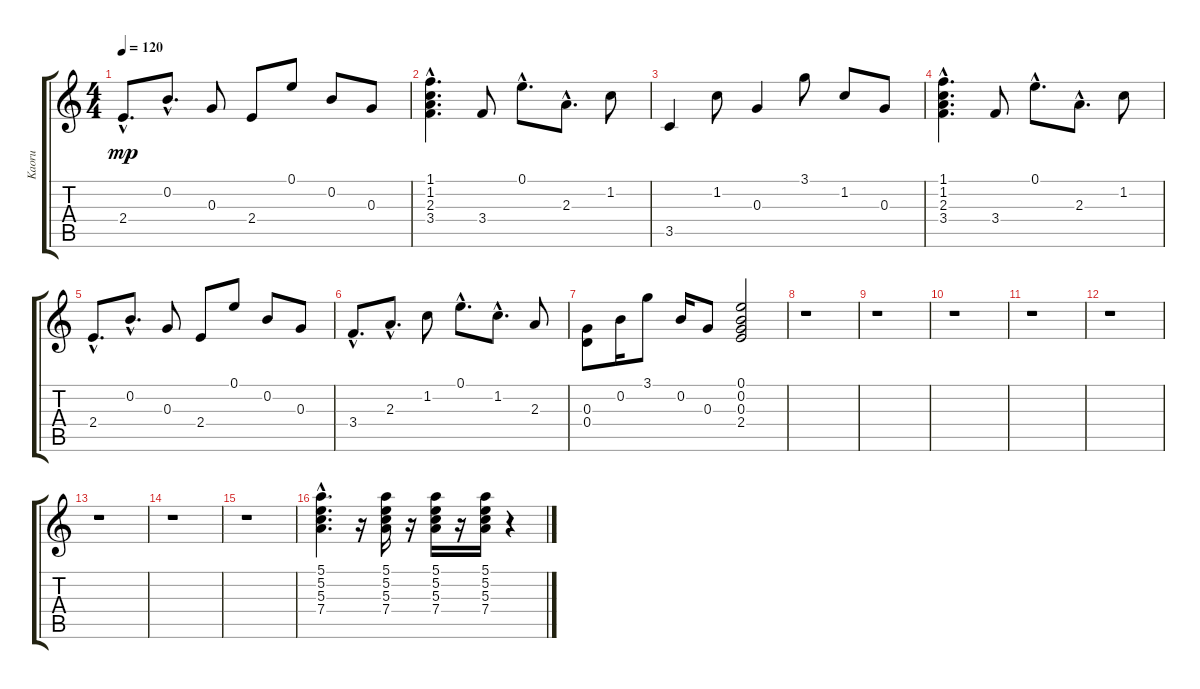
\track ("Kaoru" "Kaoru") {instrument electricguitarclean}
\staff {score tabs}
\tuning (E4 B3 G3 D3 A2 E2) {hide}
\ts (4 4)
\tempo 120
\clef g2
\ks c
2.4{hac}.8{d dy mp} 0.2{hac}.8{d} 0.3.8 2.4.8 0.1.8 0.2.8 0.3.8 |
(1.1{hac} 1.2{hac} 2.3{hac} 3.4{hac}).4{d} 3.4.8 0.1{hac}.8{d} 2.3{hac}.8{d} 1.2.8 |
3.5.4 1.2.8 0.3.4 3.1.8 1.2.8 0.3.8 |
(1.1{hac} 1.2{hac} 2.3{hac} 3.4{hac}).4{d} 3.4.8 0.1{hac}.8{d} 2.3{hac}.8{d} 1.2.8 |
2.4{hac}.8{d} 0.2{hac}.8{d} 0.3.8 2.4.8 0.1.8 0.2.8 0.3.8 |
3.4{hac}.8{d} 2.3{hac}.8{d} 1.2.8 0.1{hac}.8{d} 1.2{hac}.8{d} 2.3.8 |
(0.3 0.4).8 0.2.16 3.1.8 0.2.16 0.3.8 (0.1 0.2 0.3 2.4).2 |
r.1 |
r.1 |
r.1 |
r.1 |
r.1 |
r.1 |
r.1 |
r.1 |
(5.1{hac} 5.2{hac} 5.3{hac} 7.4{hac}).4{d} r.16 (5.1 5.2 5.3 7.4).16 r.16 (5.1 5.2 5.3 7.4).16 r.16 (5.1 5.2 5.3 7.4).16 r.4
